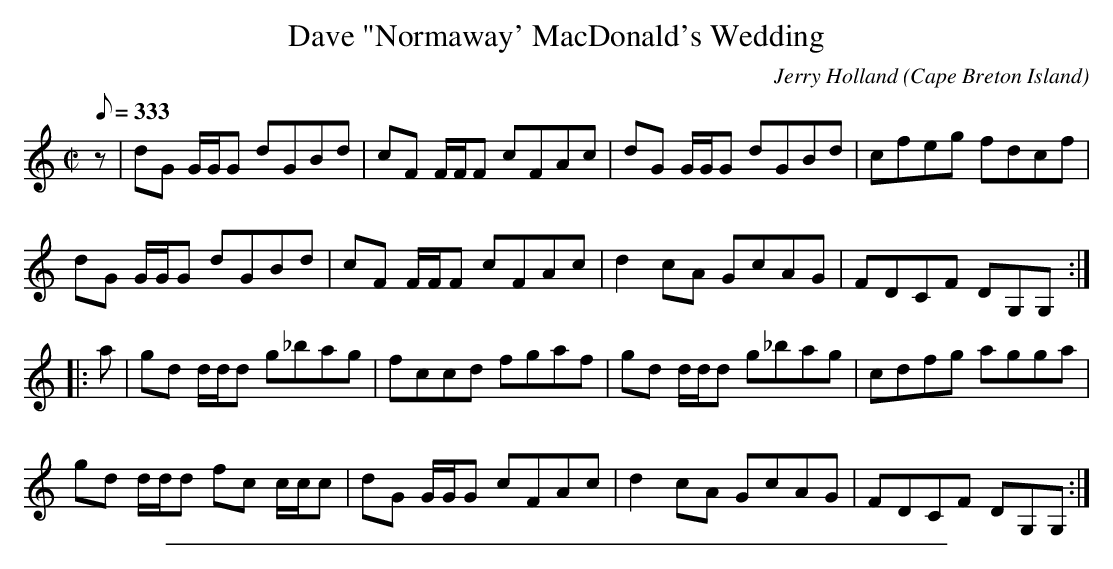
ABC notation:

X:1
T: Dave "Normaway' MacDonald's Wedding
C:Jerry Holland
O:Cape Breton Island
L:1/8
Q:333
M:C|
K:Gmix
z|dG G/G/G dGBd|cF F/F/F cFAc|dG G/G/G dGBd|cfeg fdcf|
dG G/G/G dGBd|cF F/F/F cFAc|d2 cA GcAG|FDCF DG,G,:|
|:a|gd d/d/d g_bag|fccd fgaf|gd d/d/d g_bag|cdfg agga|
gd d/d/d fc c/c/c|dG G/G/G cFAc|d2 cA GcAG|FDCF DG,G,:|
